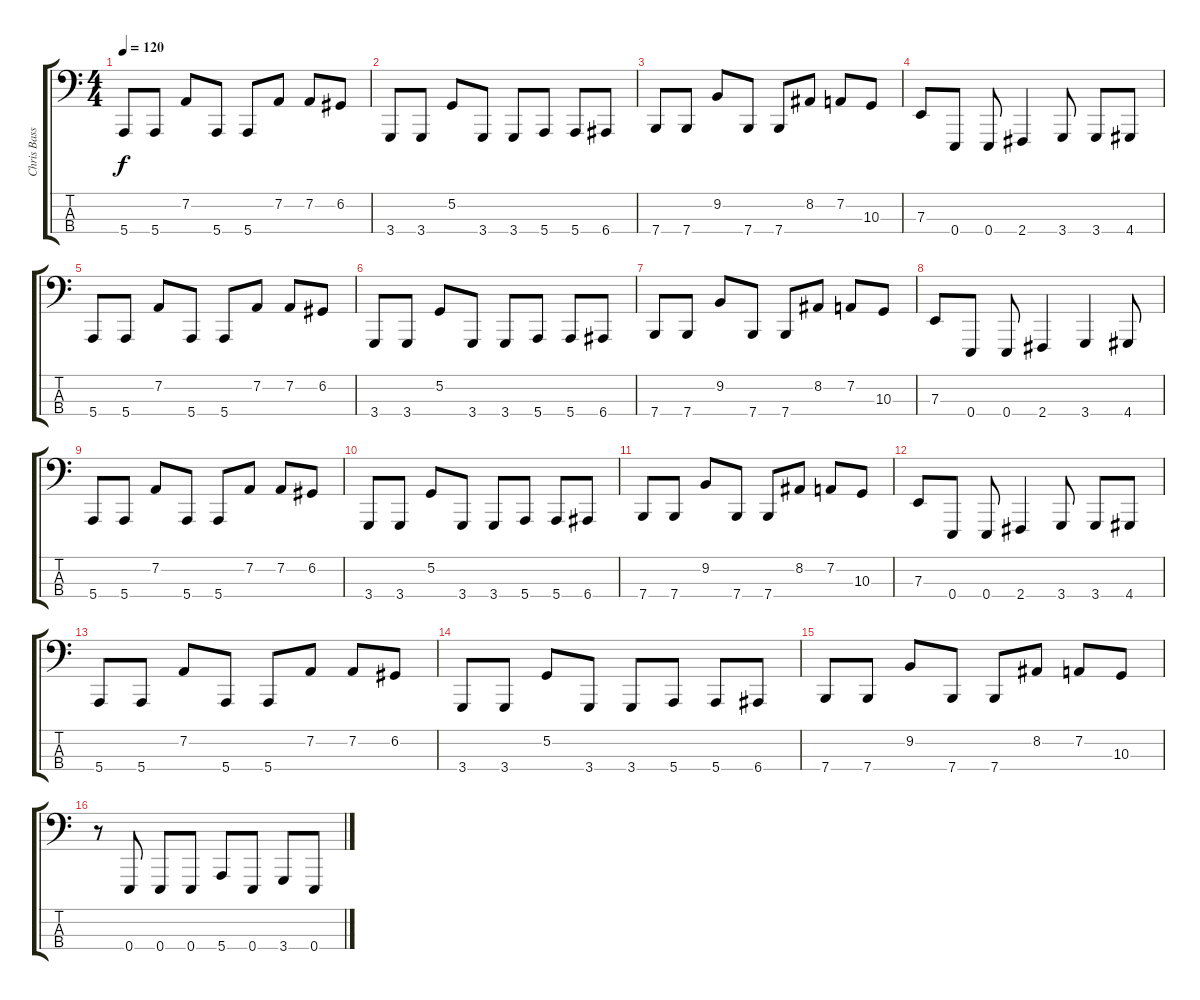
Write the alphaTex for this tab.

\track ("Chris Bass" "Chris Bass") {instrument lead2sawtooth}
\staff {score tabs}
\tuning (G2 D2 A1 E1) {hide}
\ts (4 4)
\tempo 120
\clef f4
\ks c
5.4.8{dy f} 5.4.8 7.2.8 5.4.8 5.4.8 7.2.8 7.2.8 6.2.8 |
3.4.8 3.4.8 5.2.8 3.4.8 3.4.8 5.4.8 5.4.8 6.4.8 |
7.4.8 7.4.8 9.2.8 7.4.8 7.4.8 8.2.8 7.2.8 10.3.8 |
7.3.8 0.4.8 0.4.8 2.4.4 3.4.8 3.4.8 4.4.8 |
5.4.8 5.4.8 7.2.8 5.4.8 5.4.8 7.2.8 7.2.8 6.2.8 |
3.4.8 3.4.8 5.2.8 3.4.8 3.4.8 5.4.8 5.4.8 6.4.8 |
7.4.8 7.4.8 9.2.8 7.4.8 7.4.8 8.2.8 7.2.8 10.3.8 |
7.3.8 0.4.8 0.4.8 2.4.4 3.4.4 4.4.8 |
5.4.8 5.4.8 7.2.8 5.4.8 5.4.8 7.2.8 7.2.8 6.2.8 |
3.4.8 3.4.8 5.2.8 3.4.8 3.4.8 5.4.8 5.4.8 6.4.8 |
7.4.8 7.4.8 9.2.8 7.4.8 7.4.8 8.2.8 7.2.8 10.3.8 |
7.3.8 0.4.8 0.4.8 2.4.4 3.4.8 3.4.8 4.4.8 |
5.4.8 5.4.8 7.2.8 5.4.8 5.4.8 7.2.8 7.2.8 6.2.8 |
3.4.8 3.4.8 5.2.8 3.4.8 3.4.8 5.4.8 5.4.8 6.4.8 |
7.4.8 7.4.8 9.2.8 7.4.8 7.4.8 8.2.8 7.2.8 10.3.8 |
r.8 0.4.8 0.4.8 0.4.8 5.4.8 0.4.8 3.4.8 0.4.8
